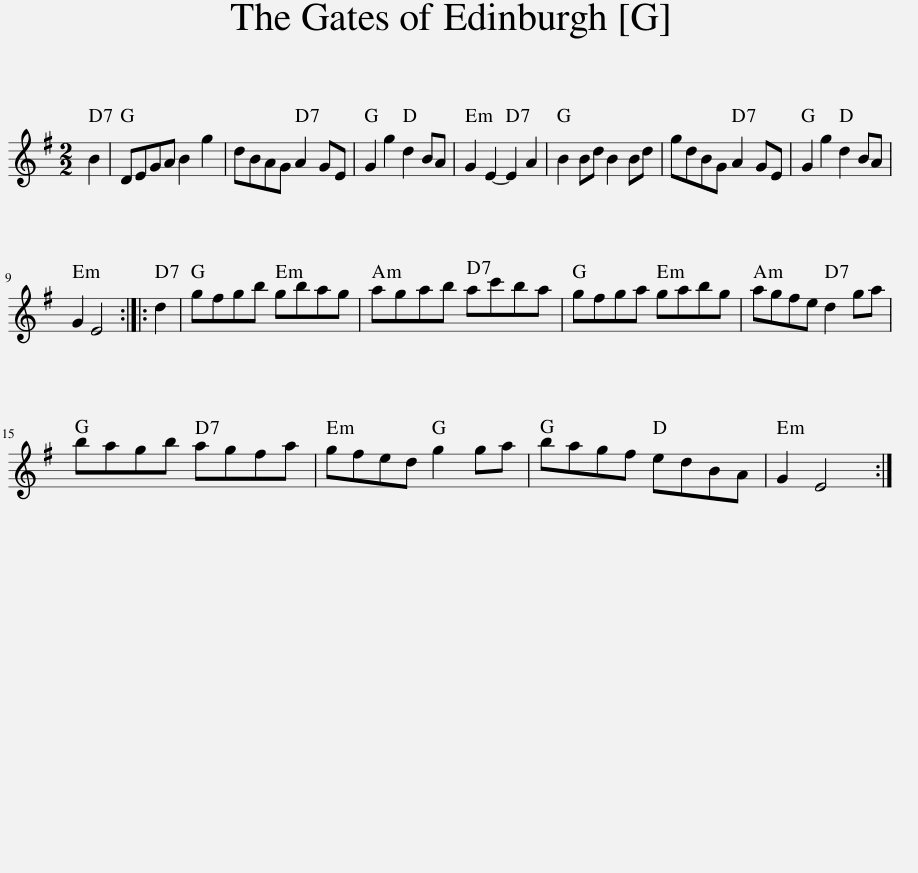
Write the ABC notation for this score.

X:1
L:1/8
M:2/2
I:linebreak $
K:G
V:1 treble
V:1
 B2 | DEGA B2 g2 | dBAG A2 GE | G2 g2 d2 BA | G2 E2- E2 A2 | %5
 B2 Bd B2 Bd | gdBG A2 GE | G2 g2 d2 BA |$ G2 E4 :: d2 | %10
 gfgb gbag | agab ac'ba | gfga gabg | agfe d2 ga |$ bagb agfa | %15
 gfed g2 ga | bagf edBA | G2 E4 :| %18
